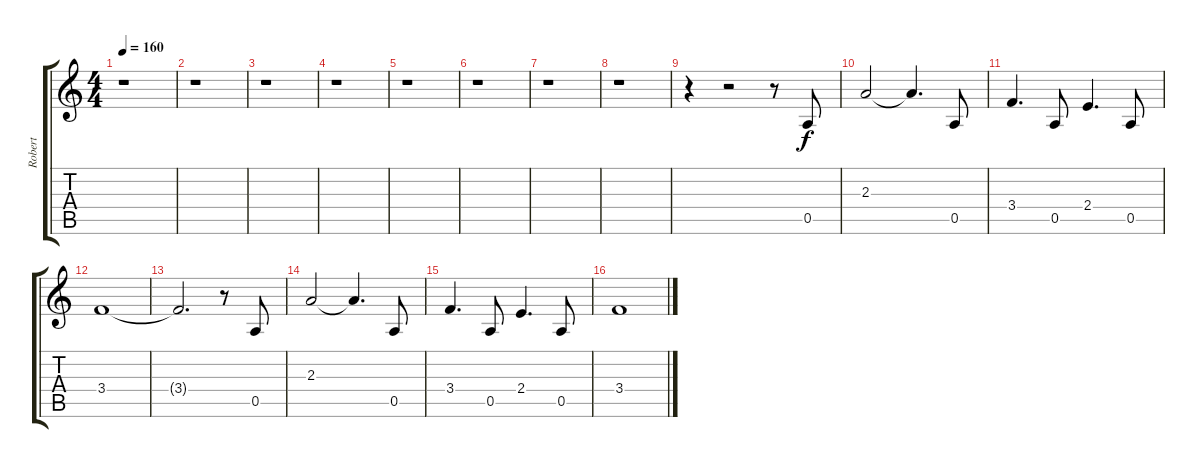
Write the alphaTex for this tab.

\track ("Robert" "Robert") {instrument electricguitarclean}
\staff {score tabs}
\tuning (E4 B3 G3 D3 A2 E2) {hide}
\ts (4 4)
\tempo 160
\tempo 108
\tempo 160
\clef g2
\ks c
r.1{dy f instrument electricguitarclean} |
r.1 |
r.1 |
r.1 |
r.1 |
r.1 |
r.1 |
r.1 |
r.4 r.2 r.8 0.5.8 |
2.3.2 2.3{t}.4{d} 0.5.8 |
3.4.4{d} 0.5.8 2.4.4{d} 0.5.8 |
3.4.1 |
3.4{t}.2{d} r.8 0.5.8 |
2.3.2 2.3{t}.4{d} 0.5.8 |
3.4.4{d} 0.5.8 2.4.4{d} 0.5.8 |
3.4.1
